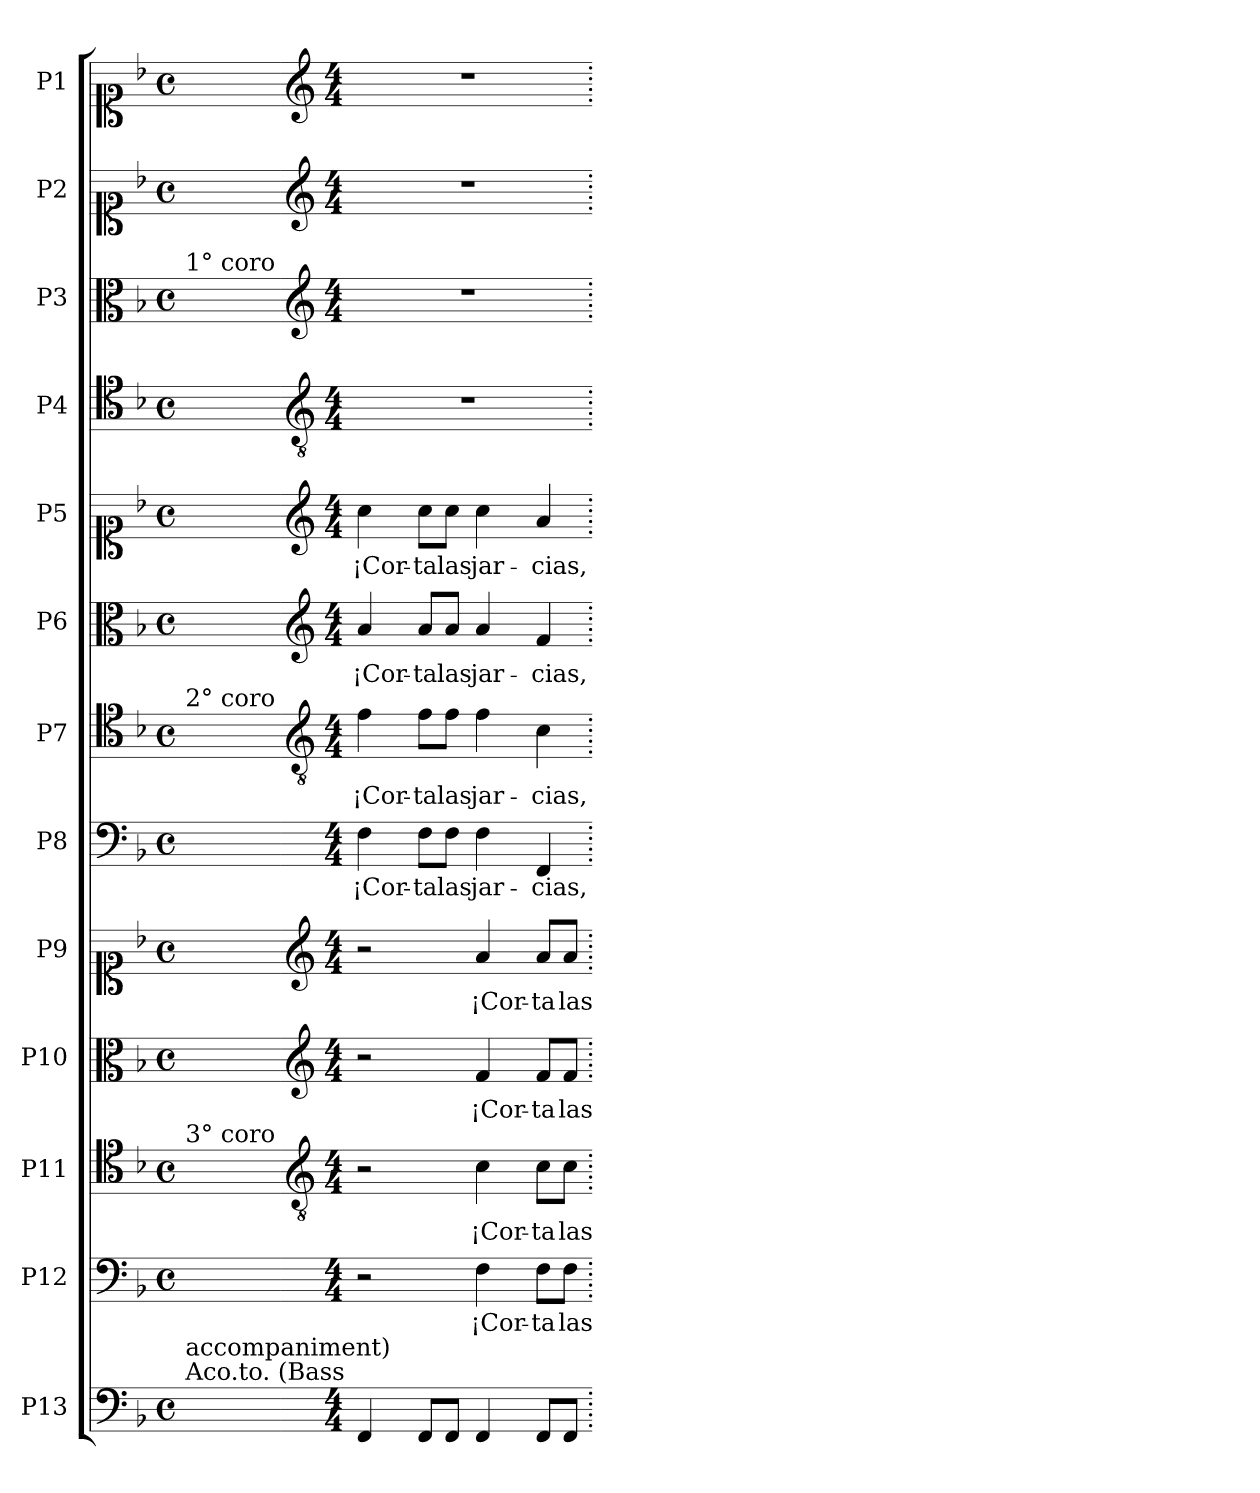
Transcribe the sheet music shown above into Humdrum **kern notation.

**kern	**kern	**text	**kern	**text	**kern	**text	**kern	**text	**kern	**text	**kern	**text	**kern	**text	**kern	**text	**kern	**kern	**kern	**kern
*part13	*part12	*part12	*part11	*part11	*part10	*part10	*part9	*part9	*part8	*part8	*part7	*part7	*part6	*part6	*part5	*part5	*part4	*part3	*part2	*part1
*staff13	*staff12	*staff12	*staff11	*staff11	*staff10	*staff10	*staff9	*staff9	*staff8	*staff8	*staff7	*staff7	*staff6	*staff6	*staff5	*staff5	*staff4	*staff3	*staff2	*staff1
*I"P13	*I"P12	*	*I"P11	*	*I"P10	*	*I"P9	*	*I"P8	*	*I"P7	*	*I"P6	*	*I"P5	*	*I"P4	*I"P3	*I"P2	*I"P1
!!LO:PB:g=z
*clefF4	*clefF4	*	*clefC4	*	*clefC3	*	*clefC1	*	*clefF4	*	*clefC4	*	*clefC3	*	*clefC1	*	*clefC4	*clefC3	*clefC1	*clefC1
*	*	*	*ITrd7c12	*	*	*	*	*	*	*	*ITrd7c12	*	*	*	*	*	*ITrd7c12	*	*	*
*k[b-]	*k[b-]	*	*k[b-]	*	*k[b-]	*	*k[b-]	*	*k[b-]	*	*k[b-]	*	*k[b-]	*	*k[b-]	*	*k[b-]	*k[b-]	*k[b-]	*k[b-]
*F:	*F:	*	*F:	*	*F:	*	*F:	*	*F:	*	*F:	*	*F:	*	*F:	*	*F:	*F:	*F:	*F:
*M4/4	*M4/4	*	*M4/4	*	*M4/4	*	*M4/4	*	*M4/4	*	*M4/4	*	*M4/4	*	*M4/4	*	*M4/4	*M4/4	*M4/4	*M4/4
*met(c)	*met(c)	*	*met(c)	*	*met(c)	*	*met(c)	*	*met(c)	*	*met(c)	*	*met(c)	*	*met(c)	*	*met(c)	*met(c)	*met(c)	*met(c)
=1	=1	=1	=1	=1	=1	=1	=1	=1	=1	=1	=1	=1	=1	=1	=1	=1	=1	=1	=1	=1
!	!	!	!	!	!	!	!	!	!	!	!	!	!	!	!	!	!	!LO:TX:a:t=1° coro	!	!
!	!	!	!	!	!	!	!	!	!	!	!LO:TX:a:t=2° coro	!	!	!	!	!	!	!	!	!
!	!	!	!LO:TX:a:t=3° coro	!	!	!	!	!	!	!	!	!	!	!	!	!	!	!	!	!
!LO:TX:a:t=Aco.to. (Bass	!	!	!	!	!	!	!	!	!	!	!	!	!	!	!	!	!	!	!	!
!LO:TX:t=accompaniment)	!	!	!	!	!	!	!	!	!	!	!	!	!	!	!	!	!	!	!	!
1ryy	1ryy	.	1ryy	.	1ryy	.	1ryy	.	1ryy	.	1ryy	.	1ryy	.	1ryy	.	1ryy	1ryy	1ryy	1ryy
=1-	=1-	=1-	=1-	=1-	=1-	=1-	=1-	=1-	=1-	=1-	=1-	=1-	=1-	=1-	=1-	=1-	=1-	=1-	=1-	=1-
*	*	*	*clefGv2	*	*clefG2	*	*clefG2	*	*	*	*clefGv2	*	*clefG2	*	*clefG2	*	*clefGv2	*clefG2	*clefG2	*clefG2
*M4/4	*M4/4	*	*M4/4	*	*M4/4	*	*M4/4	*	*M4/4	*	*M4/4	*	*M4/4	*	*M4/4	*	*M4/4	*M4/4	*M4/4	*M4/4
!	!	!	!	!	!	!	!	!	!	!LO:LY:b:color=#000000	!	!	!	!	!	!	!	!	!	!
!	!	!	!	!	!	!	!	!	!	!	!	!LO:LY:b:color=#000000	!	!	!	!	!	!	!	!
!	!	!	!	!	!	!	!	!	!	!	!	!	!	!LO:LY:b:color=#000000	!	!	!	!	!	!
!	!	!	!	!	!	!	!	!	!	!	!	!	!	!	!	!LO:LY:b:color=#000000	!	!	!	!
4FFi/	2r	.	2r	.	2r	.	2r	.	4Fi\	¡Cor-	4Fi\	¡Cor-	4ai/	¡Cor-	4cci\	¡Cor-	1r	1r	1r	1r
!	!	!	!	!	!	!	!	!	!	!LO:LY:b:color=#000000	!	!	!	!	!	!	!	!	!	!
!	!	!	!	!	!	!	!	!	!	!	!	!LO:LY:b:color=#000000	!	!	!	!	!	!	!	!
!	!	!	!	!	!	!	!	!	!	!	!	!	!	!LO:LY:b:color=#000000	!	!	!	!	!	!
!	!	!	!	!	!	!	!	!	!	!	!	!	!	!	!	!LO:LY:b:color=#000000	!	!	!	!
8FFi/L	.	.	.	.	.	.	.	.	8Fi\L	-ta	8Fi\L	-ta	8ai/L	-ta	8cci\L	-ta	.	.	.	.
!	!	!	!	!	!	!	!	!	!	!LO:LY:b:color=#000000	!	!	!	!	!	!	!	!	!	!
!	!	!	!	!	!	!	!	!	!	!	!	!LO:LY:b:color=#000000	!	!	!	!	!	!	!	!
!	!	!	!	!	!	!	!	!	!	!	!	!	!	!LO:LY:b:color=#000000	!	!	!	!	!	!
!	!	!	!	!	!	!	!	!	!	!	!	!	!	!	!	!LO:LY:b:color=#000000	!	!	!	!
8FFi/J	.	.	.	.	.	.	.	.	8Fi\J	las	8Fi\J	las	8ai/J	las	8cci\J	las	.	.	.	.
!	!	!LO:LY:b:color=#000000	!	!	!	!	!	!	!	!	!	!	!	!	!	!	!	!	!	!
!	!	!	!	!LO:LY:b:color=#000000	!	!	!	!	!	!	!	!	!	!	!	!	!	!	!	!
!	!	!	!	!	!	!LO:LY:b:color=#000000	!	!	!	!	!	!	!	!	!	!	!	!	!	!
!	!	!	!	!	!	!	!	!LO:LY:b:color=#000000	!	!	!	!	!	!	!	!	!	!	!	!
!	!	!	!	!	!	!	!	!	!	!LO:LY:b:color=#000000	!	!	!	!	!	!	!	!	!	!
!	!	!	!	!	!	!	!	!	!	!	!	!LO:LY:b:color=#000000	!	!	!	!	!	!	!	!
!	!	!	!	!	!	!	!	!	!	!	!	!	!	!LO:LY:b:color=#000000	!	!	!	!	!	!
!	!	!	!	!	!	!	!	!	!	!	!	!	!	!	!	!LO:LY:b:color=#000000	!	!	!	!
4FFi/	4Fi\	¡Cor-	4Ci\	¡Cor-	4fi/	¡Cor-	4ai/	¡Cor-	4Fi\	jar-	4Fi\	jar-	4ai/	jar-	4cci\	jar-	.	.	.	.
!	!	!LO:LY:b:color=#000000	!	!	!	!	!	!	!	!	!	!	!	!	!	!	!	!	!	!
!	!	!	!	!LO:LY:b:color=#000000	!	!	!	!	!	!	!	!	!	!	!	!	!	!	!	!
!	!	!	!	!	!	!LO:LY:b:color=#000000	!	!	!	!	!	!	!	!	!	!	!	!	!	!
!	!	!	!	!	!	!	!	!LO:LY:b:color=#000000	!	!	!	!	!	!	!	!	!	!	!	!
!	!	!	!	!	!	!	!	!	!	!LO:LY:b:color=#000000	!	!	!	!	!	!	!	!	!	!
!	!	!	!	!	!	!	!	!	!	!	!	!LO:LY:b:color=#000000	!	!	!	!	!	!	!	!
!	!	!	!	!	!	!	!	!	!	!	!	!	!	!LO:LY:b:color=#000000	!	!	!	!	!	!
!	!	!	!	!	!	!	!	!	!	!	!	!	!	!	!	!LO:LY:b:color=#000000	!	!	!	!
8FFi/L	8Fi\L	-ta	8Ci\L	-ta	8fi/L	-ta	8ai/L	-ta	4FFi/	-cias,	4Ci\	-cias,	4fi/	-cias,	4ai/	-cias,	.	.	.	.
!	!	!LO:LY:b:color=#000000	!	!	!	!	!	!	!	!	!	!	!	!	!	!	!	!	!	!
!	!	!	!	!LO:LY:b:color=#000000	!	!	!	!	!	!	!	!	!	!	!	!	!	!	!	!
!	!	!	!	!	!	!LO:LY:b:color=#000000	!	!	!	!	!	!	!	!	!	!	!	!	!	!
!	!	!	!	!	!	!	!	!LO:LY:b:color=#000000	!	!	!	!	!	!	!	!	!	!	!	!
8FFi/J	8Fi\J	las	8Ci\J	las	8fi/J	las	8ai/J	las	.	.	.	.	.	.	.	.	.	.	.	.
=.	=.	=.	=.	=.	=.	=.	=.	=.	=.	=.	=.	=.	=.	=.	=.	=.	=.	=.	=.	=.
*-	*-	*-	*-	*-	*-	*-	*-	*-	*-	*-	*-	*-	*-	*-	*-	*-	*-	*-	*-	*-
